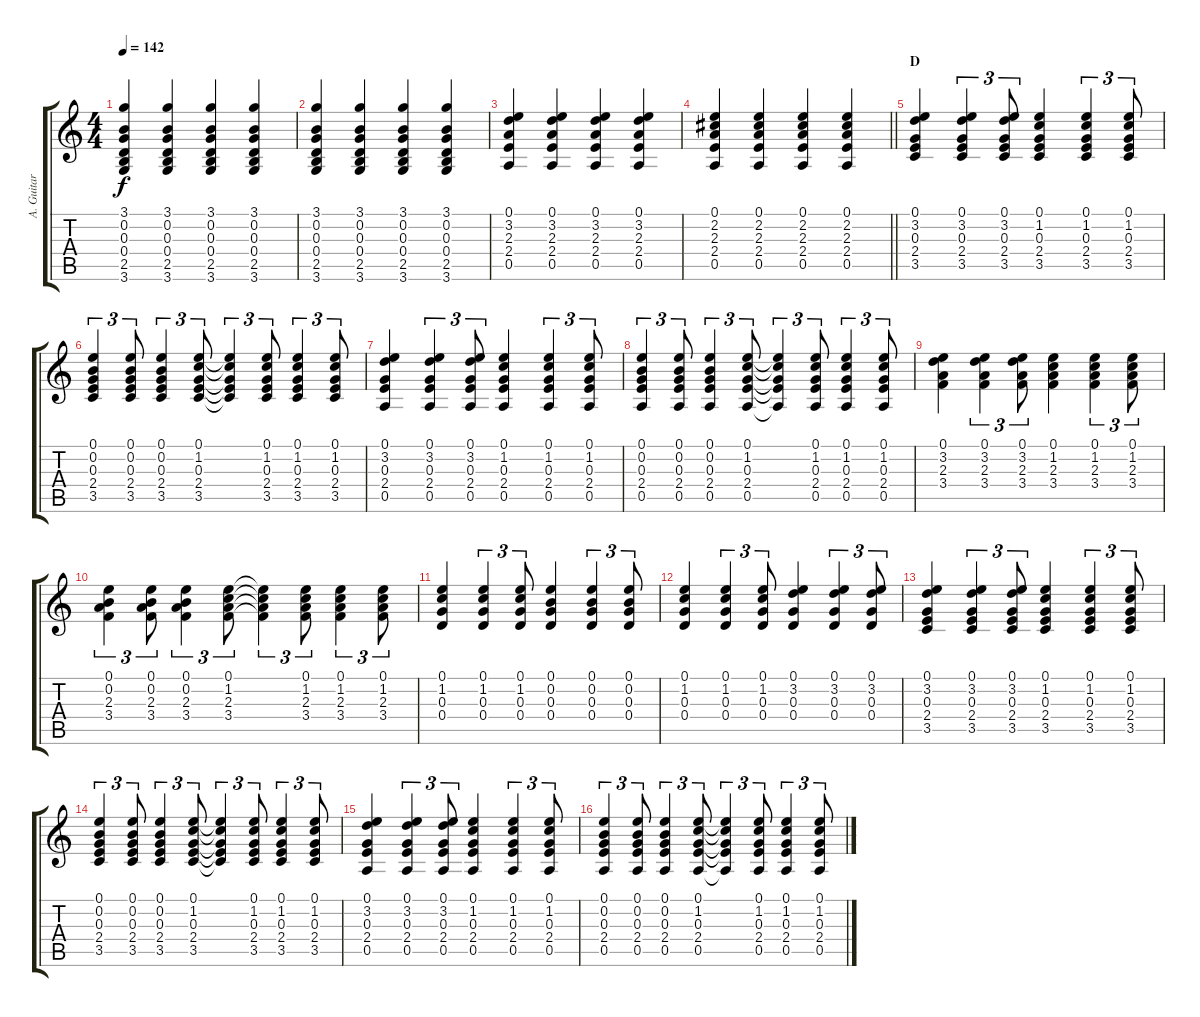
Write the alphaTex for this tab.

\track ("A. Guitar" "A. Guitar") {instrument acousticguitarsteel}
\staff {score tabs}
\tuning (E4 B3 G3 D3 A2 E2) {hide}
\ts (4 4)
\tempo 142
\clef g2
\ks c
(3.1 0.2 0.3 0.4 2.5 3.6).4{dy f} (3.1 0.2 0.3 0.4 2.5 3.6).4 (3.1 0.2 0.3 0.4 2.5 3.6).4 (3.1 0.2 0.3 0.4 2.5 3.6).4 |
(3.1 0.2 0.3 0.4 2.5 3.6).4 (3.1 0.2 0.3 0.4 2.5 3.6).4 (3.1 0.2 0.3 0.4 2.5 3.6).4 (3.1 0.2 0.3 0.4 2.5 3.6).4 |
(0.1 3.2 2.3 2.4 0.5).4 (0.1 3.2 2.3 2.4 0.5).4 (0.1 3.2 2.3 2.4 0.5).4 (0.1 3.2 2.3 2.4 0.5).4 |
\barLineRight lightlight
(0.1 2.2 2.3 2.4 0.5).4 (0.1 2.2 2.3 2.4 0.5).4 (0.1 2.2 2.3 2.4 0.5).4 (0.1 2.2 2.3 2.4 0.5).4 |
\section ("" "D")
(0.1 3.2 0.3 2.4 3.5).4 (0.1 3.2 0.3 2.4 3.5).4{tu (3 2)} (0.1 3.2 0.3 2.4 3.5).8{tu (3 2)} (0.1 1.2 0.3 2.4 3.5).4 (0.1 1.2 0.3 2.4 3.5).4{tu (3 2)} (0.1 1.2 0.3 2.4 3.5).8{tu (3 2)} |
(0.1 0.2 0.3 2.4 3.5).4{tu (3 2)} (0.1 0.2 0.3 2.4 3.5).8{tu (3 2)} (0.1 0.2 0.3 2.4 3.5).4{tu (3 2)} (0.1 1.2 0.3 2.4 3.5).8{tu (3 2)} (0.1{t} 1.2{t} 0.3{t} 2.4{t} 3.5{t}).4{tu (3 2)} (0.1 1.2 0.3 2.4 3.5).8{tu (3 2)} (0.1 1.2 0.3 2.4 3.5).4{tu (3 2)} (0.1 1.2 0.3 2.4 3.5).8{tu (3 2)} |
(0.1 3.2 0.3 2.4 0.5).4 (0.1 3.2 0.3 2.4 0.5).4{tu (3 2)} (0.1 3.2 0.3 2.4 0.5).8{tu (3 2)} (0.1 1.2 0.3 2.4 0.5).4 (0.1 1.2 0.3 2.4 0.5).4{tu (3 2)} (0.1 1.2 0.3 2.4 0.5).8{tu (3 2)} |
(0.1 0.2 0.3 2.4 0.5).4{tu (3 2)} (0.1 0.2 0.3 2.4 0.5).8{tu (3 2)} (0.1 0.2 0.3 2.4 0.5).4{tu (3 2)} (0.1 1.2 0.3 2.4 0.5).8{tu (3 2)} (0.1{t} 1.2{t} 0.3{t} 2.4{t} 0.5{t}).4{tu (3 2)} (0.1 1.2 0.3 2.4 0.5).8{tu (3 2)} (0.1 1.2 0.3 2.4 0.5).4{tu (3 2)} (0.1 1.2 0.3 2.4 0.5).8{tu (3 2)} |
(0.1 3.2 2.3 3.4).4 (0.1 3.2 2.3 3.4).4{tu (3 2)} (0.1 3.2 2.3 3.4).8{tu (3 2)} (0.1 1.2 2.3 3.4).4 (0.1 1.2 2.3 3.4).4{tu (3 2)} (0.1 1.2 2.3 3.4).8{tu (3 2)} |
(0.1 0.2 2.3 3.4).4{tu (3 2)} (0.1 0.2 2.3 3.4).8{tu (3 2)} (0.1 0.2 2.3 3.4).4{tu (3 2)} (0.1 1.2 2.3 3.4).8{tu (3 2)} (0.1{t} 1.2{t} 2.3{t} 3.4{t}).4{tu (3 2)} (0.1 1.2 2.3 3.4).8{tu (3 2)} (0.1 1.2 2.3 3.4).4{tu (3 2)} (0.1 1.2 2.3 3.4).8{tu (3 2)} |
(0.1 1.2 0.3 0.4).4 (0.1 1.2 0.3 0.4).4{tu (3 2)} (0.1 1.2 0.3 0.4).8{tu (3 2)} (0.1 0.2 0.3 0.4).4 (0.1 0.2 0.3 0.4).4{tu (3 2)} (0.1 0.2 0.3 0.4).8{tu (3 2)} |
(0.1 1.2 0.3 0.4).4 (0.1 1.2 0.3 0.4).4{tu (3 2)} (0.1 1.2 0.3 0.4).8{tu (3 2)} (0.1 3.2 0.3 0.4).4 (0.1 3.2 0.3 0.4).4{tu (3 2)} (0.1 3.2 0.3 0.4).8{tu (3 2)} |
(0.1 3.2 0.3 2.4 3.5).4 (0.1 3.2 0.3 2.4 3.5).4{tu (3 2)} (0.1 3.2 0.3 2.4 3.5).8{tu (3 2)} (0.1 1.2 0.3 2.4 3.5).4 (0.1 1.2 0.3 2.4 3.5).4{tu (3 2)} (0.1 1.2 0.3 2.4 3.5).8{tu (3 2)} |
(0.1 0.2 0.3 2.4 3.5).4{tu (3 2)} (0.1 0.2 0.3 2.4 3.5).8{tu (3 2)} (0.1 0.2 0.3 2.4 3.5).4{tu (3 2)} (0.1 1.2 0.3 2.4 3.5).8{tu (3 2)} (0.1{t} 1.2{t} 0.3{t} 2.4{t} 3.5{t}).4{tu (3 2)} (0.1 1.2 0.3 2.4 3.5).8{tu (3 2)} (0.1 1.2 0.3 2.4 3.5).4{tu (3 2)} (0.1 1.2 0.3 2.4 3.5).8{tu (3 2)} |
(0.1 3.2 0.3 2.4 0.5).4 (0.1 3.2 0.3 2.4 0.5).4{tu (3 2)} (0.1 3.2 0.3 2.4 0.5).8{tu (3 2)} (0.1 1.2 0.3 2.4 0.5).4 (0.1 1.2 0.3 2.4 0.5).4{tu (3 2)} (0.1 1.2 0.3 2.4 0.5).8{tu (3 2)} |
(0.1 0.2 0.3 2.4 0.5).4{tu (3 2)} (0.1 0.2 0.3 2.4 0.5).8{tu (3 2)} (0.1 0.2 0.3 2.4 0.5).4{tu (3 2)} (0.1 1.2 0.3 2.4 0.5).8{tu (3 2)} (0.1{t} 1.2{t} 0.3{t} 2.4{t} 0.5{t}).4{tu (3 2)} (0.1 1.2 0.3 2.4 0.5).8{tu (3 2)} (0.1 1.2 0.3 2.4 0.5).4{tu (3 2)} (0.1 1.2 0.3 2.4 0.5).8{tu (3 2)}
